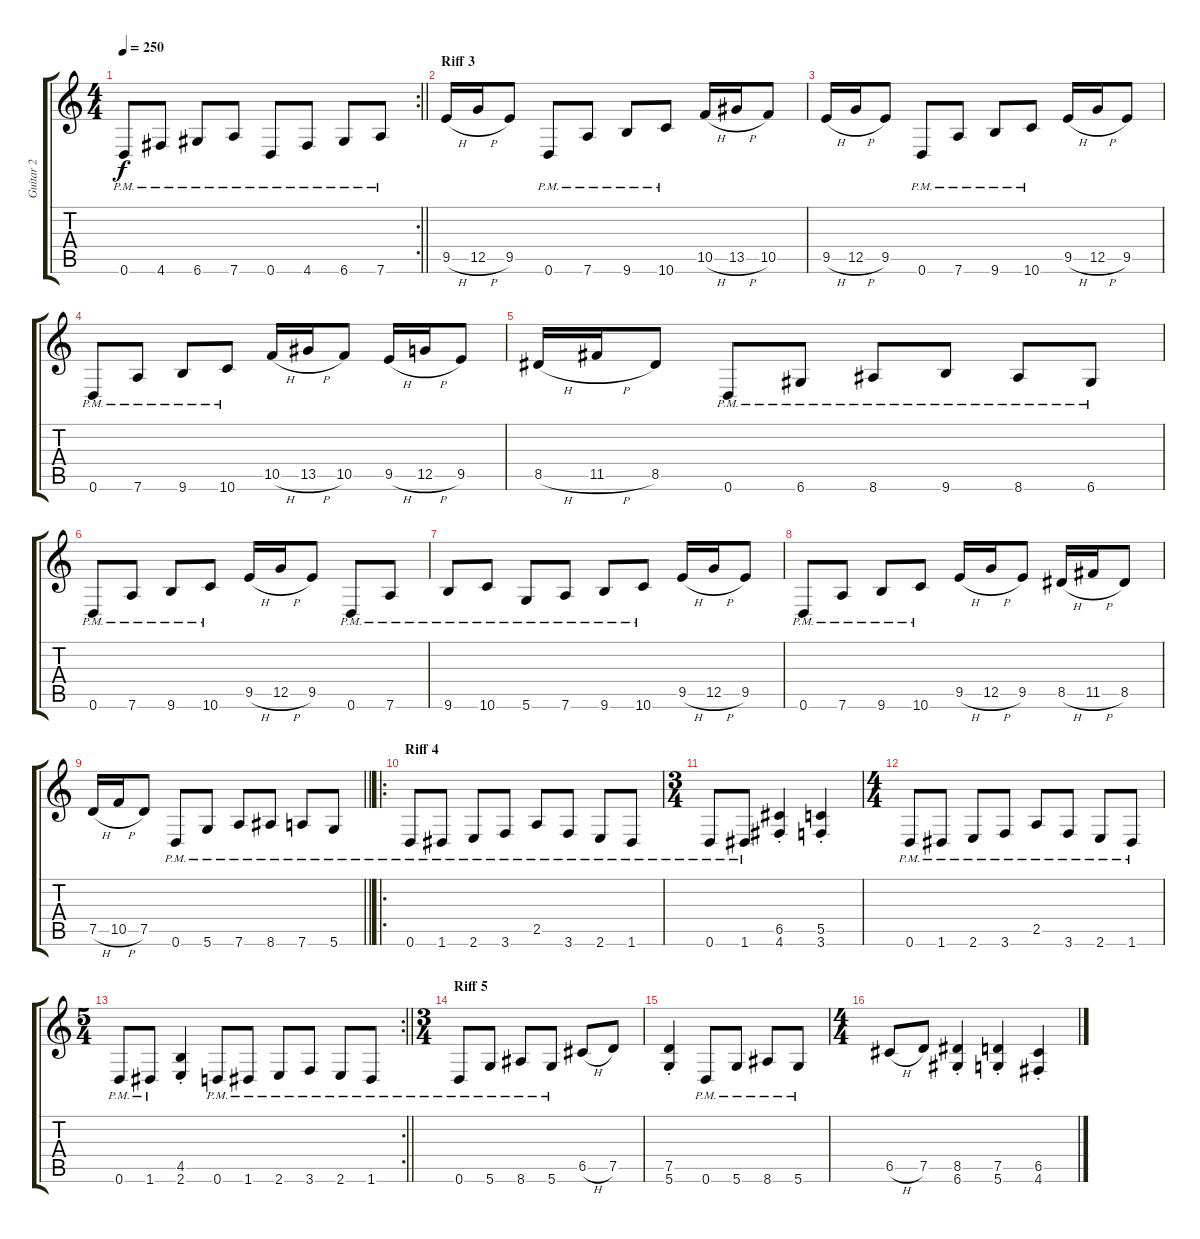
\track ("Guitar 2" "Guitar 2") {instrument distortionguitar}
\staff {score tabs}
\tuning (D4 A3 F3 C3 G2 D2) {hide}
\rc 2
\ts (4 4)
\tempo 250
\clef g2
\barLineRight lightlight
\ks c
0.6{pm}.8{dy f} 4.6{pm}.8 6.6{pm}.8 7.6{pm}.8 0.6{pm}.8 4.6{pm}.8 6.6{pm}.8 7.6{pm}.8 |
\section ("" "Riff 3")
9.5{h}.16 12.5{h}.16 9.5.8 0.6{pm}.8 7.6{pm}.8 9.6{pm}.8 10.6{pm}.8 10.5{h}.16 13.5{h}.16 10.5.8 |
9.5{h}.16 12.5{h}.16 9.5.8 0.6{pm}.8 7.6{pm}.8 9.6{pm}.8 10.6{pm}.8 9.5{h}.16 12.5{h}.16 9.5.8 |
0.6{pm}.8 7.6{pm}.8 9.6{pm}.8 10.6{pm}.8 10.5{h}.16 13.5{h}.16 10.5.8 9.5{h}.16 12.5{h}.16 9.5.8 |
8.5{h}.16 11.5{h}.16 8.5.8 0.6{pm}.8 6.6{pm}.8 8.6{pm}.8 9.6{pm}.8 8.6{pm}.8 6.6{pm}.8 |
0.6{pm}.8 7.6{pm}.8 9.6{pm}.8 10.6{pm}.8 9.5{h}.16 12.5{h}.16 9.5.8 0.6{pm}.8 7.6{pm}.8 |
9.6{pm}.8 10.6{pm}.8 5.6{pm}.8 7.6{pm}.8 9.6{pm}.8 10.6{pm}.8 9.5{h}.16 12.5{h}.16 9.5.8 |
0.6{pm}.8 7.6{pm}.8 9.6{pm}.8 10.6{pm}.8 9.5{h}.16 12.5{h}.16 9.5.8 8.5{h}.16 11.5{h}.16 8.5.8 |
\barLineRight lightlight
7.5{h}.16 10.5{h}.16 7.5.8 0.6{pm}.8 5.6{pm}.8 7.6{pm}.8 8.6{pm}.8 7.6{pm}.8 5.6{pm}.8 |
\ro
\section ("" "Riff 4")
0.6{pm}.8 1.6{pm}.8 2.6{pm}.8 3.6{pm}.8 2.5{pm}.8 3.6{pm}.8 2.6{pm}.8 1.6{pm}.8 |
\ts (3 4)
0.6{pm}.8 1.6{pm}.8 (6.5{st} 4.6{st}).4 (5.5{st} 3.6{st}).4 |
\ts (4 4)
0.6{pm}.8 1.6{pm}.8 2.6{pm}.8 3.6{pm}.8 2.5{pm}.8 3.6{pm}.8 2.6{pm}.8 1.6{pm}.8 |
\rc 2
\ts (5 4)
\barLineRight lightlight
0.6{pm}.8 1.6{pm}.8 (4.5{st} 2.6{st}).4 0.6{pm}.8 1.6{pm}.8 2.6{pm}.8 3.6{pm}.8 2.6{pm}.8 1.6{pm}.8 |
\ts (3 4)
\section ("" "Riff 5")
0.6{pm}.8 5.6{pm}.8 8.6{pm}.8 5.6{pm}.8 6.5{h}.8 7.5.8 |
(7.5{st} 5.6{st}).4 0.6{pm}.8 5.6{pm}.8 8.6{pm}.8 5.6{pm}.8 |
\ts (4 4)
6.5{h}.8 7.5.8 (8.5{st} 6.6{st}).4 (7.5{st} 5.6{st}).4 (6.5{st} 4.6{st}).4
